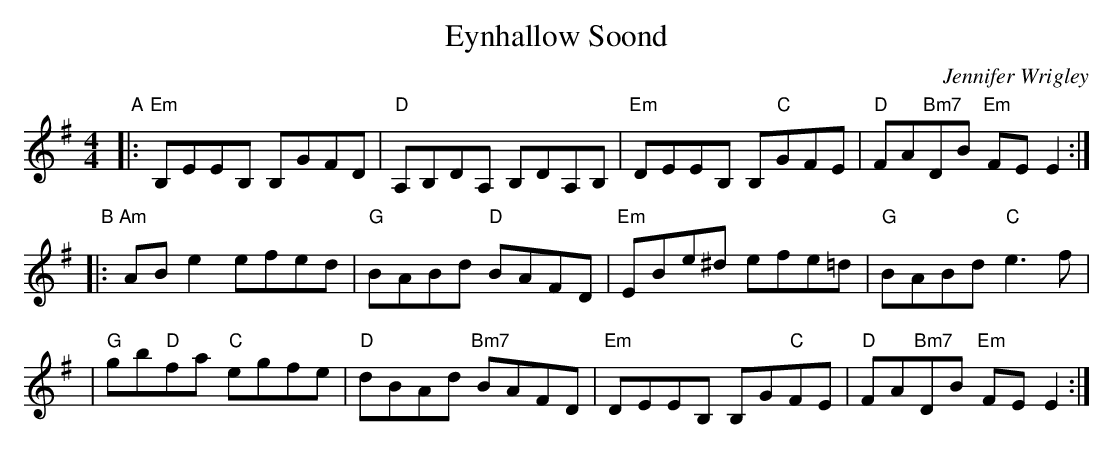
X:1
T: Eynhallow Soond
C: Jennifer Wrigley
L: 1/8
M: 4/4
K: Em
"A"\
|: "Em"B,EEB, B,GFD | "D"A,B,DA, B,DA,B, | "Em"DEEB, B,"C"GFE | "D"FA"Bm7"DB "Em"FEE2 :|
"B"\
|: "Am"ABe2 efed | "G"BABd "D"BAFD | "Em"EBe^d efe=d | "G"BABd "C"e3f |
| "G"gb"D"fa "C"egfe | "D"dBAd "Bm7"BAFD | "Em"DEEB, B,G"C"FE | "D"FA"Bm7"DB "Em"FEE2 :|
